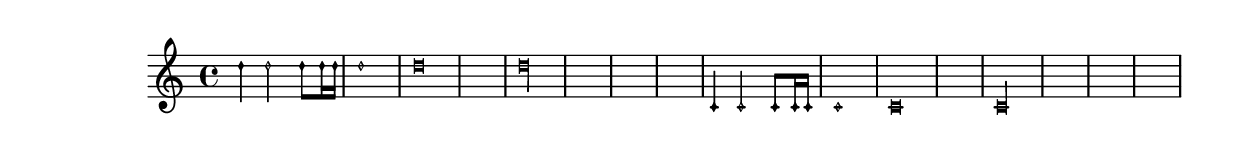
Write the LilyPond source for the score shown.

\version "1.5.68"
\header {
    
texidoc = "There is limited support for mensural notation: note head
shapes are available. Mensural stems are centered on the note heads,
both for up and down stems."

}


\score {\notes { \context Voice { 
    \property Voice.NoteHead \set #'font-family = #'ancient
    \property Voice.NoteHead \override #'style = #'mensural
\transpose d''' {  c4 c2 c8  c16 c16  c1 c\breve c\longa }
\transpose c'' { c4 c2 c8  c16 c16  c1 c\breve c\longa }
}}}
